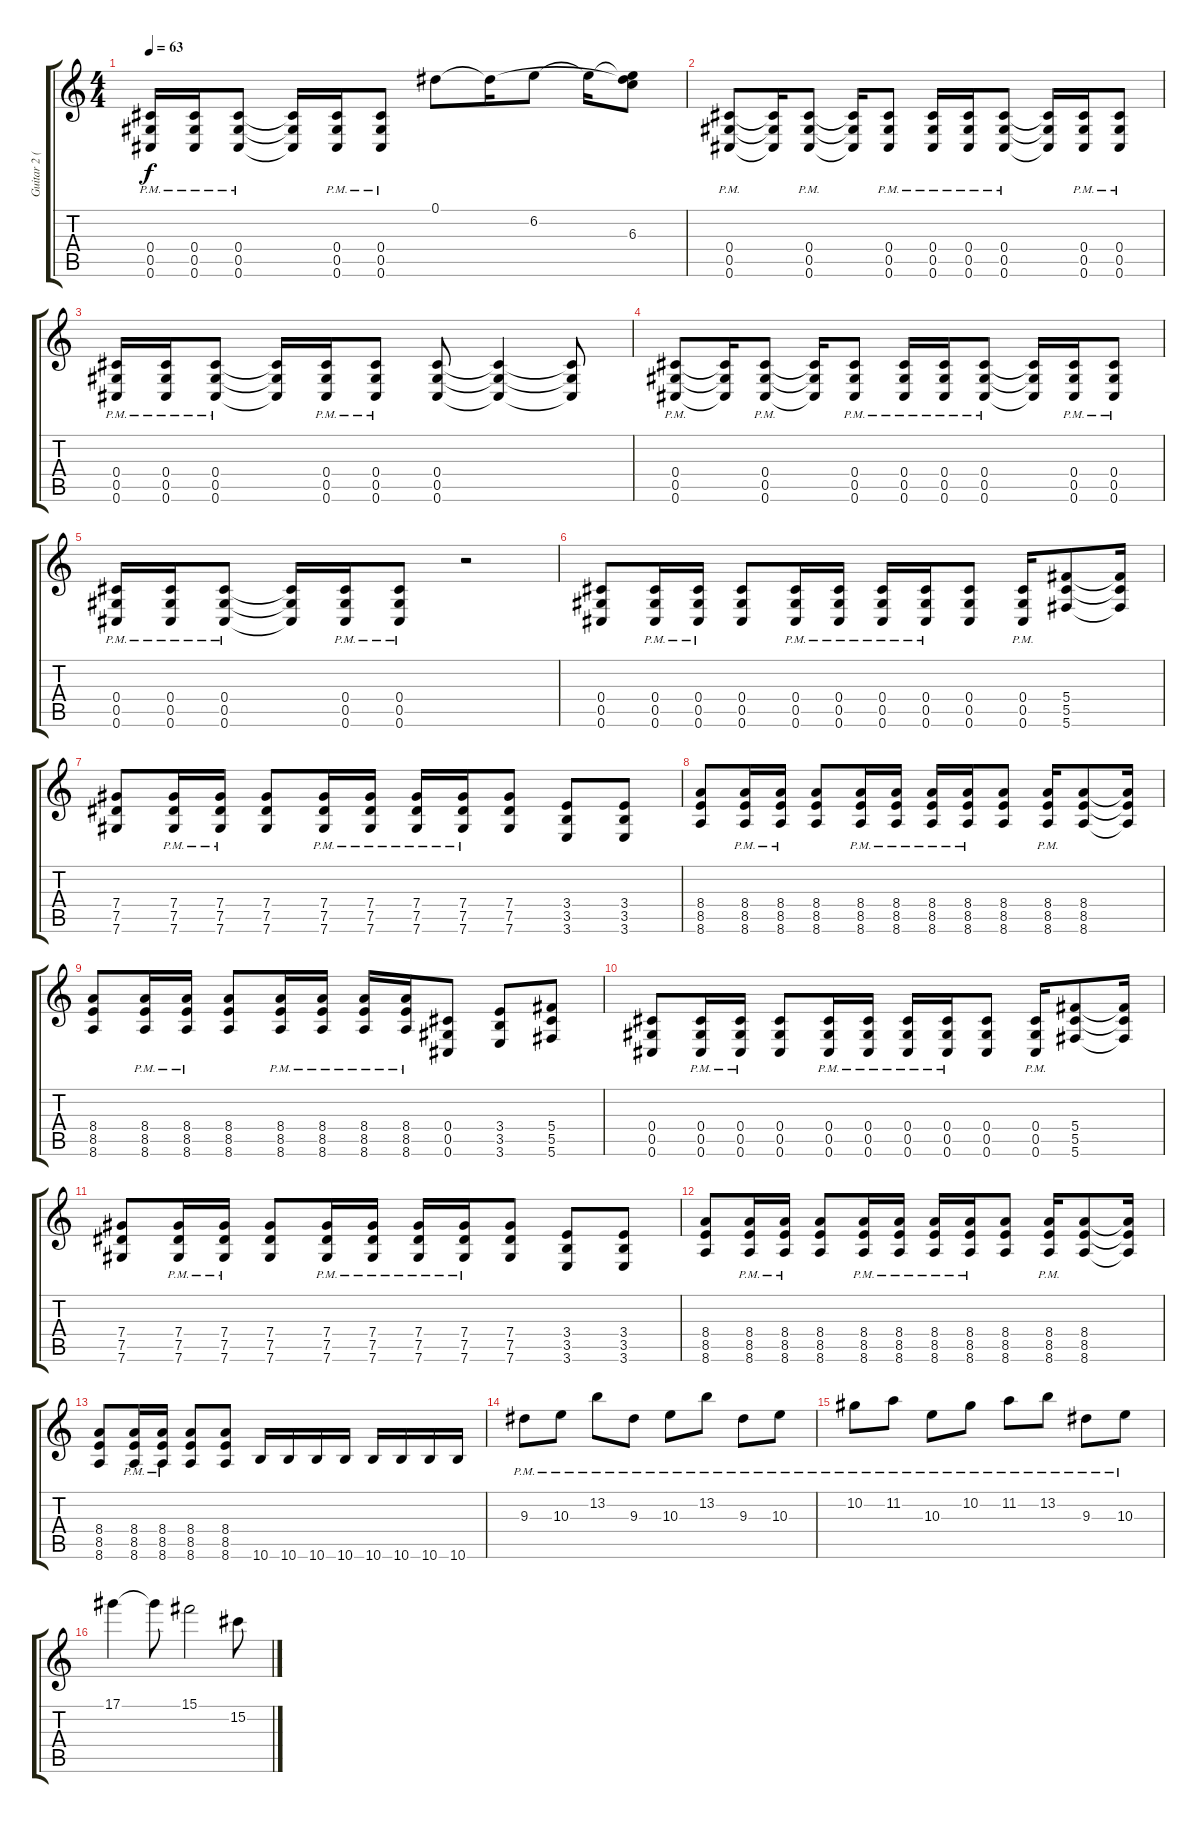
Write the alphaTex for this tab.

\track ("Guitar 2 (Drop C#)" "Guitar 2 (") {instrument distortionguitar}
\staff {score tabs}
\tuning (Eb4 Bb3 Gb3 Db3 Ab2 Db2) {hide}
\ts (4 4)
\tempo 63
\clef g2
\ks c
(0.4{pm} 0.5{pm} 0.6{pm}).16{dy f} (0.4{pm} 0.5{pm} 0.6{pm}).16 (0.4{pm} 0.5{pm} 0.6{pm}).8 (0.4{t} 0.5{t} 0.6{t}).16 (0.4{pm} 0.5{pm} 0.6{pm}).16 (0.4{pm} 0.5{pm} 0.6{pm}).8 0.1.8 0.1{t}.16 6.2.8 6.2{t}.16 (0.1{t} 6.2{t} 6.3).8 |
(0.4{pm} 0.5{pm} 0.6{pm}).8 (0.4{t} 0.5{t} 0.6{t}).16 (0.4{pm} 0.5{pm} 0.6{pm}).8 (0.4{t} 0.5{t} 0.6{t}).16 (0.4{pm} 0.5{pm} 0.6{pm}).8 (0.4{pm} 0.5{pm} 0.6{pm}).16 (0.4{pm} 0.5{pm} 0.6{pm}).16 (0.4{pm} 0.5{pm} 0.6{pm}).8 (0.4{t} 0.5{t} 0.6{t}).16 (0.4{pm} 0.5{pm} 0.6{pm}).16 (0.4{pm} 0.5{pm} 0.6{pm}).8 |
(0.4{pm} 0.5{pm} 0.6{pm}).16 (0.4{pm} 0.5{pm} 0.6{pm}).16 (0.4{pm} 0.5{pm} 0.6{pm}).8 (0.4{t} 0.5{t} 0.6{t}).16 (0.4{pm} 0.5{pm} 0.6{pm}).16 (0.4{pm} 0.5{pm} 0.6{pm}).8 (0.4 0.5 0.6).8{volume 0} (0.4{t} 0.5{t} 0.6{t}).4{volume 7} (0.4{t} 0.5{t} 0.6{t}).8 |
(0.4{pm} 0.5{pm} 0.6{pm}).8 (0.4{t} 0.5{t} 0.6{t}).16 (0.4{pm} 0.5{pm} 0.6{pm}).8 (0.4{t} 0.5{t} 0.6{t}).16 (0.4{pm} 0.5{pm} 0.6{pm}).8 (0.4{pm} 0.5{pm} 0.6{pm}).16 (0.4{pm} 0.5{pm} 0.6{pm}).16 (0.4{pm} 0.5{pm} 0.6{pm}).8 (0.4{t} 0.5{t} 0.6{t}).16 (0.4{pm} 0.5{pm} 0.6{pm}).16 (0.4{pm} 0.5{pm} 0.6{pm}).8 |
(0.4{pm} 0.5{pm} 0.6{pm}).16 (0.4{pm} 0.5{pm} 0.6{pm}).16 (0.4{pm} 0.5{pm} 0.6{pm}).8 (0.4{t} 0.5{t} 0.6{t}).16 (0.4{pm} 0.5{pm} 0.6{pm}).16 (0.4{pm} 0.5{pm} 0.6{pm}).8 r.2{volume 2} |
(0.4 0.5 0.6).8{volume 7} (0.4{pm} 0.5{pm} 0.6{pm}).16 (0.4{pm} 0.5{pm} 0.6{pm}).16 (0.4 0.5 0.6).8 (0.4{pm} 0.5{pm} 0.6{pm}).16 (0.4{pm} 0.5{pm} 0.6{pm}).16 (0.4{pm} 0.5{pm} 0.6{pm}).16 (0.4{pm} 0.5{pm} 0.6{pm}).16 (0.4 0.5 0.6).8 (0.4{pm} 0.5{pm} 0.6{pm}).16 (5.4 5.5 5.6).8 (5.4{t} 5.5{t} 5.6{t}).16 |
(7.4 7.5 7.6).8 (7.4{pm} 7.5{pm} 7.6{pm}).16 (7.4{pm} 7.5{pm} 7.6{pm}).16 (7.4 7.5 7.6).8 (7.4{pm} 7.5{pm} 7.6{pm}).16 (7.4{pm} 7.5{pm} 7.6{pm}).16 (7.4{pm} 7.5{pm} 7.6{pm}).16 (7.4{pm} 7.5{pm} 7.6{pm}).16 (7.4 7.5 7.6).8 (3.4 3.5 3.6).8 (3.4 3.5 3.6).8 |
(8.4 8.5 8.6).8 (8.4{pm} 8.5{pm} 8.6{pm}).16 (8.4{pm} 8.5{pm} 8.6{pm}).16 (8.4 8.5 8.6).8 (8.4{pm} 8.5{pm} 8.6{pm}).16 (8.4{pm} 8.5{pm} 8.6{pm}).16 (8.4{pm} 8.5{pm} 8.6{pm}).16 (8.4{pm} 8.5{pm} 8.6{pm}).16 (8.4 8.5 8.6).8 (8.4{pm} 8.5{pm} 8.6{pm}).16 (8.4 8.5 8.6).8 (8.4{t} 8.5{t} 8.6{t}).16 |
(8.4 8.5 8.6).8 (8.4{pm} 8.5{pm} 8.6{pm}).16 (8.4{pm} 8.5{pm} 8.6{pm}).16 (8.4 8.5 8.6).8 (8.4{pm} 8.5{pm} 8.6{pm}).16 (8.4{pm} 8.5{pm} 8.6{pm}).16 (8.4{pm} 8.5{pm} 8.6{pm}).16 (8.4{pm} 8.5{pm} 8.6{pm}).16 (0.4 0.5 0.6).8 (3.4 3.5 3.6).8 (5.4 5.5 5.6).8 |
(0.4 0.5 0.6).8 (0.4{pm} 0.5{pm} 0.6{pm}).16 (0.4{pm} 0.5{pm} 0.6{pm}).16 (0.4 0.5 0.6).8 (0.4{pm} 0.5{pm} 0.6{pm}).16 (0.4{pm} 0.5{pm} 0.6{pm}).16 (0.4{pm} 0.5{pm} 0.6{pm}).16 (0.4{pm} 0.5{pm} 0.6{pm}).16 (0.4 0.5 0.6).8 (0.4{pm} 0.5{pm} 0.6{pm}).16 (5.4 5.5 5.6).8 (5.4{t} 5.5{t} 5.6{t}).16 |
(7.4 7.5 7.6).8 (7.4{pm} 7.5{pm} 7.6{pm}).16 (7.4{pm} 7.5{pm} 7.6{pm}).16 (7.4 7.5 7.6).8 (7.4{pm} 7.5{pm} 7.6{pm}).16 (7.4{pm} 7.5{pm} 7.6{pm}).16 (7.4{pm} 7.5{pm} 7.6{pm}).16 (7.4{pm} 7.5{pm} 7.6{pm}).16 (7.4 7.5 7.6).8 (3.4 3.5 3.6).8 (3.4 3.5 3.6).8 |
(8.4 8.5 8.6).8 (8.4{pm} 8.5{pm} 8.6{pm}).16 (8.4{pm} 8.5{pm} 8.6{pm}).16 (8.4 8.5 8.6).8 (8.4{pm} 8.5{pm} 8.6{pm}).16 (8.4{pm} 8.5{pm} 8.6{pm}).16 (8.4{pm} 8.5{pm} 8.6{pm}).16 (8.4{pm} 8.5{pm} 8.6{pm}).16 (8.4 8.5 8.6).8 (8.4{pm} 8.5{pm} 8.6{pm}).16 (8.4 8.5 8.6).8 (8.4{t} 8.5{t} 8.6{t}).16 |
(8.4 8.5 8.6).8 (8.4{pm} 8.5{pm} 8.6{pm}).16 (8.4{pm} 8.5{pm} 8.6{pm}).16 (8.4 8.5 8.6).8 (8.4 8.5 8.6).8 10.6.16 10.6.16 10.6.16 10.6.16 10.6.16 10.6.16 10.6.16 10.6.16 |
9.3{pm}.8 10.3{pm}.8 13.2{pm}.8 9.3{pm}.8 10.3{pm}.8 13.2{pm}.8 9.3{pm}.8 10.3{pm}.8 |
10.2{pm}.8 11.2{pm}.8 10.3{pm}.8 10.2{pm}.8 11.2{pm}.8 13.2{pm}.8 9.3{pm}.8 10.3{pm}.8 |
17.1.4 17.1{t}.8 15.1.2 15.2.8
